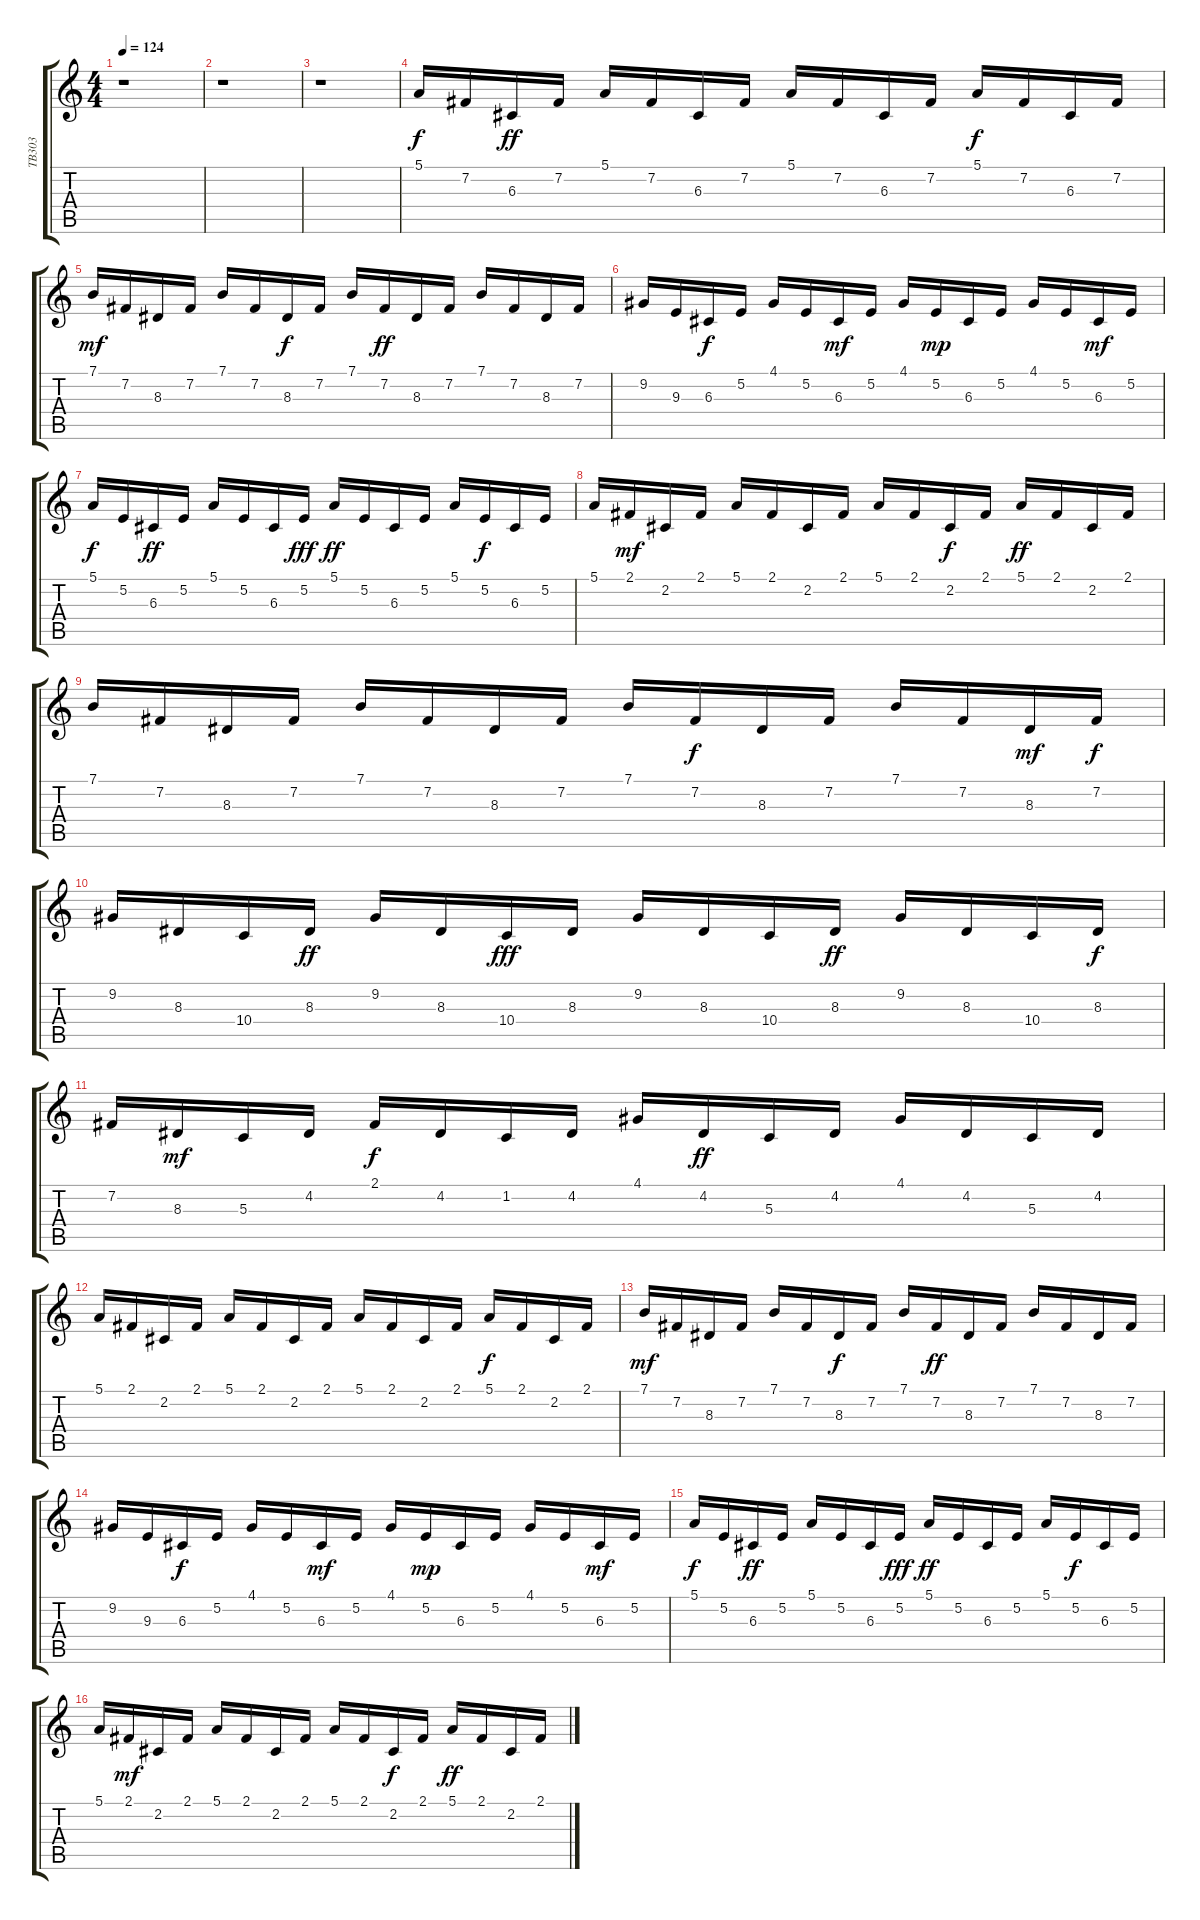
\track ("TB303" "TB303") {instrument lead8bassandlead}
\staff {score tabs}
\tuning (E4 B3 G3 D3 A2 E2) {hide}
\ts (4 4)
\tempo 124
\clef g2
\ks c
r.1{dy ff} |
r.1 |
r.1 |
5.1.16{dy f} 7.2.16 6.3.16{dy ff} 7.2.16 5.1.16 7.2.16 6.3.16 7.2.16 5.1.16 7.2.16 6.3.16 7.2.16 5.1.16{dy f} 7.2.16 6.3.16 7.2.16 |
7.1.16{dy mf} 7.2.16 8.3.16 7.2.16 7.1.16 7.2.16 8.3.16{dy f} 7.2.16 7.1.16 7.2.16{dy ff} 8.3.16 7.2.16 7.1.16 7.2.16 8.3.16 7.2.16 |
9.2.16 9.3.16 6.3.16{dy f} 5.2.16 4.1.16 5.2.16 6.3.16{dy mf} 5.2.16 4.1.16 5.2.16{dy mp} 6.3.16 5.2.16 4.1.16 5.2.16 6.3.16{dy mf} 5.2.16 |
5.1.16{dy f} 5.2.16 6.3.16{dy ff} 5.2.16 5.1.16 5.2.16 6.3.16 5.2.16{dy fff} 5.1.16{dy ff} 5.2.16 6.3.16 5.2.16 5.1.16 5.2.16{dy f} 6.3.16 5.2.16 |
5.1.16 2.1.16{dy mf} 2.2.16 2.1.16 5.1.16 2.1.16 2.2.16 2.1.16 5.1.16 2.1.16 2.2.16{dy f} 2.1.16 5.1.16{dy ff} 2.1.16 2.2.16 2.1.16 |
7.1.16 7.2.16 8.3.16 7.2.16 7.1.16 7.2.16 8.3.16 7.2.16 7.1.16 7.2.16{dy f} 8.3.16 7.2.16 7.1.16 7.2.16 8.3.16{dy mf} 7.2.16{dy f} |
9.2.16 8.3.16 10.4.16 8.3.16{dy ff} 9.2.16 8.3.16 10.4.16{dy fff} 8.3.16 9.2.16 8.3.16 10.4.16 8.3.16{dy ff} 9.2.16 8.3.16 10.4.16 8.3.16{dy f} |
7.2.16 8.3.16{dy mf} 5.3.16 4.2.16 2.1.16{dy f} 4.2.16 1.2.16 4.2.16 4.1.16 4.2.16{dy ff} 5.3.16 4.2.16 4.1.16 4.2.16 5.3.16 4.2.16 |
5.1.16 2.1.16 2.2.16 2.1.16 5.1.16 2.1.16 2.2.16 2.1.16 5.1.16 2.1.16 2.2.16 2.1.16 5.1.16{dy f} 2.1.16 2.2.16 2.1.16 |
7.1.16{dy mf} 7.2.16 8.3.16 7.2.16 7.1.16 7.2.16 8.3.16{dy f} 7.2.16 7.1.16 7.2.16{dy ff} 8.3.16 7.2.16 7.1.16 7.2.16 8.3.16 7.2.16 |
9.2.16 9.3.16 6.3.16{dy f} 5.2.16 4.1.16 5.2.16 6.3.16{dy mf} 5.2.16 4.1.16 5.2.16{dy mp} 6.3.16 5.2.16 4.1.16 5.2.16 6.3.16{dy mf} 5.2.16 |
5.1.16{dy f} 5.2.16 6.3.16{dy ff} 5.2.16 5.1.16 5.2.16 6.3.16 5.2.16{dy fff} 5.1.16{dy ff} 5.2.16 6.3.16 5.2.16 5.1.16 5.2.16{dy f} 6.3.16 5.2.16 |
5.1.16 2.1.16{dy mf} 2.2.16 2.1.16 5.1.16 2.1.16 2.2.16 2.1.16 5.1.16 2.1.16 2.2.16{dy f} 2.1.16 5.1.16{dy ff} 2.1.16 2.2.16 2.1.16
